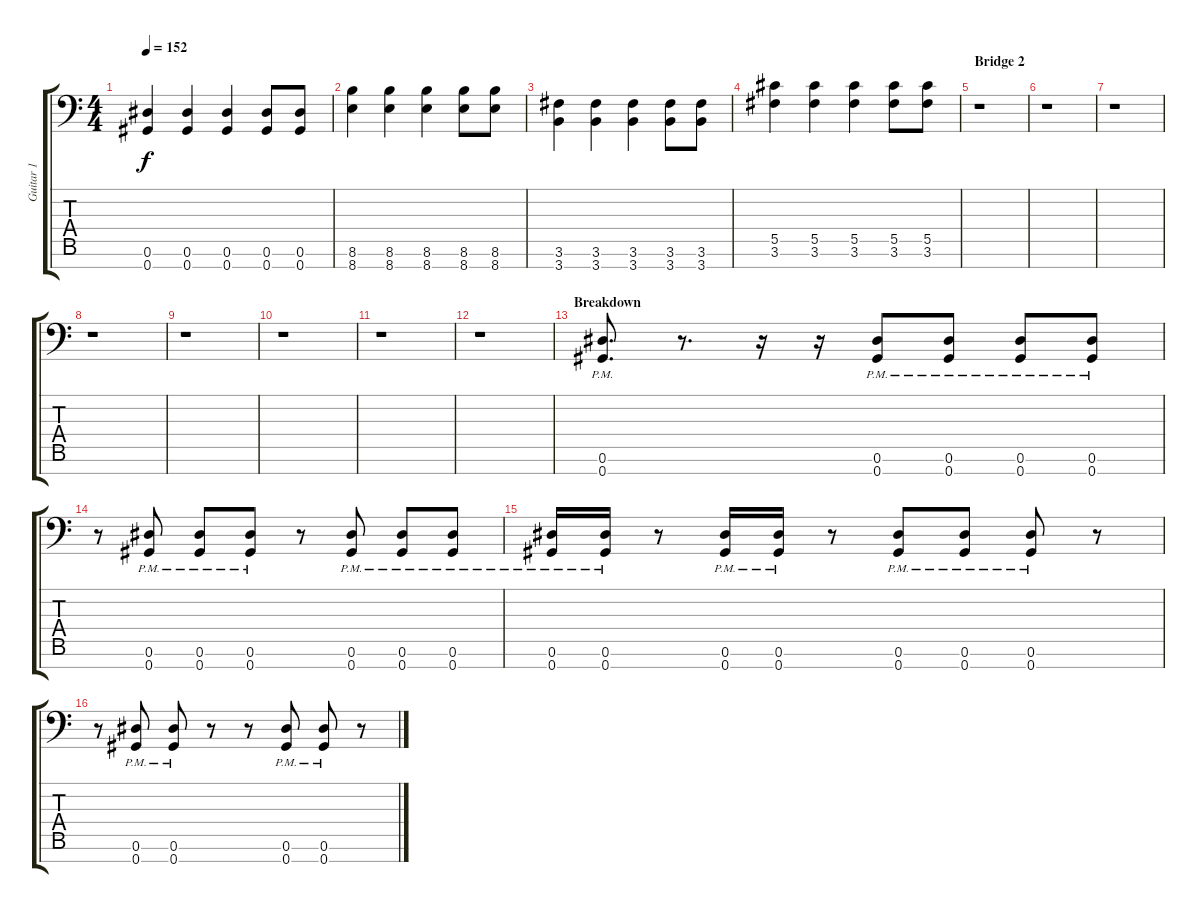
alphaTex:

\track ("Guitar 1" "Guitar 1") {instrument distortionguitar}
\staff {score tabs}
\tuning (Eb4 Bb3 Gb3 Db3 Ab2 Eb2 Ab1) {hide}
\ts (4 4)
\tempo 152
\clef f4
\ks c
(0.6 0.7).4{dy f} (0.6 0.7).4 (0.6 0.7).4 (0.6 0.7).8 (0.6 0.7).8 |
(8.6 8.7).4 (8.6 8.7).4 (8.6 8.7).4 (8.6 8.7).8 (8.6 8.7).8 |
(3.6 3.7).4 (3.6 3.7).4 (3.6 3.7).4 (3.6 3.7).8 (3.6 3.7).8 |
(5.5 3.6).4 (5.5 3.6).4 (5.5 3.6).4 (5.5 3.6).8 (5.5 3.6).8 |
\section ("" "Bridge 2")
r.1 |
r.1 |
r.1 |
r.1 |
r.1 |
r.1 |
r.1 |
r.1 |
\section ("" "Breakdown")
(0.6{pm} 0.7{pm}).8{d} r.8{d} r.16 r.16 (0.6{pm} 0.7{pm}).8 (0.6{pm} 0.7{pm}).8 (0.6{pm} 0.7{pm}).8 (0.6{pm} 0.7{pm}).8 |
r.8 (0.6{pm} 0.7{pm}).8 (0.6{pm} 0.7{pm}).8 (0.6{pm} 0.7{pm}).8 r.8 (0.6{pm} 0.7{pm}).8 (0.6{pm} 0.7{pm}).8 (0.6{pm} 0.7{pm}).8 |
(0.6{pm} 0.7{pm}).16 (0.6{pm} 0.7{pm}).16 r.8 (0.6{pm} 0.7{pm}).16 (0.6{pm} 0.7{pm}).16 r.8 (0.6{pm} 0.7{pm}).8 (0.6{pm} 0.7{pm}).8 (0.6{pm} 0.7{pm}).8 r.8 |
r.8 (0.6{pm} 0.7{pm}).8 (0.6{pm} 0.7{pm}).8 r.8 r.8 (0.6{pm} 0.7{pm}).8 (0.6{pm} 0.7{pm}).8 r.8
